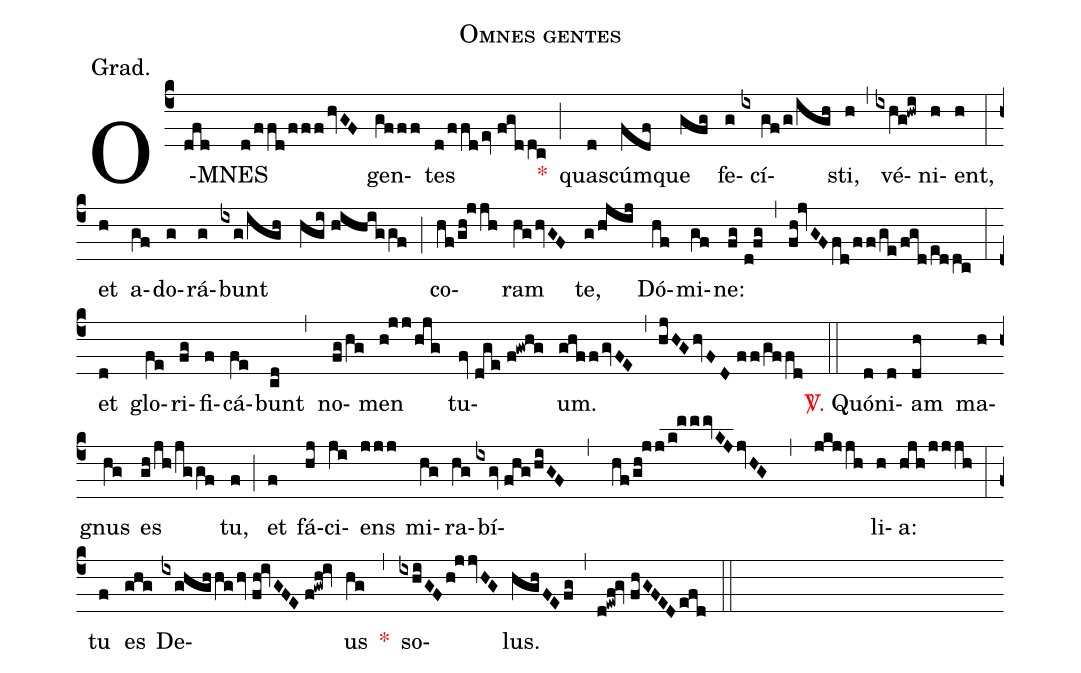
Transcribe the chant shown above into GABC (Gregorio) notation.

name:Omnes gentes;
annotation:Grad.;
mode:I.;
office-part:Gradual;
%%
(c4) O(dfd)MNES(d/ffd/fffhvGF) gen(gfff)tes(d/ffdev//fgddc) <v>\red{*}</v>(;) qua(d)scúm(fdf)que(gfg) fe(g)cí(ix//gf/g/igh)sti,(h) (,) vé(ixhg!hwi)ni(h)ent,(h) (:) et(h) a(gf)do(g)rá(g)bunt(ixg/igh) (hgi//hihiggf) (;) co(hf/gh!jjh)ram(hg/hvGF) te,(g/hjij) Dó(hf)mi(gf)ne:(fg//d!fg) (,) (fh!jvGFfd/ff/ge/fgd/eddc) (:) et(d) glo(fe)ri(fg)fi(f)cá(fe)bunt(cd) (,) no(fg/hg)men(h!jj/hjg) tu(fv//dge//f!gwhg)um.(ghffgvFE) (,) (hjHGhvFD//ff/gffd) (::) <v>\red{\Vbar.}</v> Quó(d)ni(d)am(dh) ma(h)gnus(hg) es(gh/jh/jggf) tu,(f) (;) et(f) fá(hj)ci(ji)ens(jjj) mi(hg)ra(hg)bí(ixgv//fhg/hiGF , hf/gh!jj/k!mmmvKJjvHG , jkjjh)li(h)a:(hjh/jjjh) (:) tu(f) es(ghg) De(ixghghhghv//fh!ivGFE//f!gwh!iv)us(hg) <v>\red{*}</v>(,) so(ixhiGFh!jjvHG)lus.(hghFEfg) (,) (d!ewf!gv//fhGFEDefd) (::)
